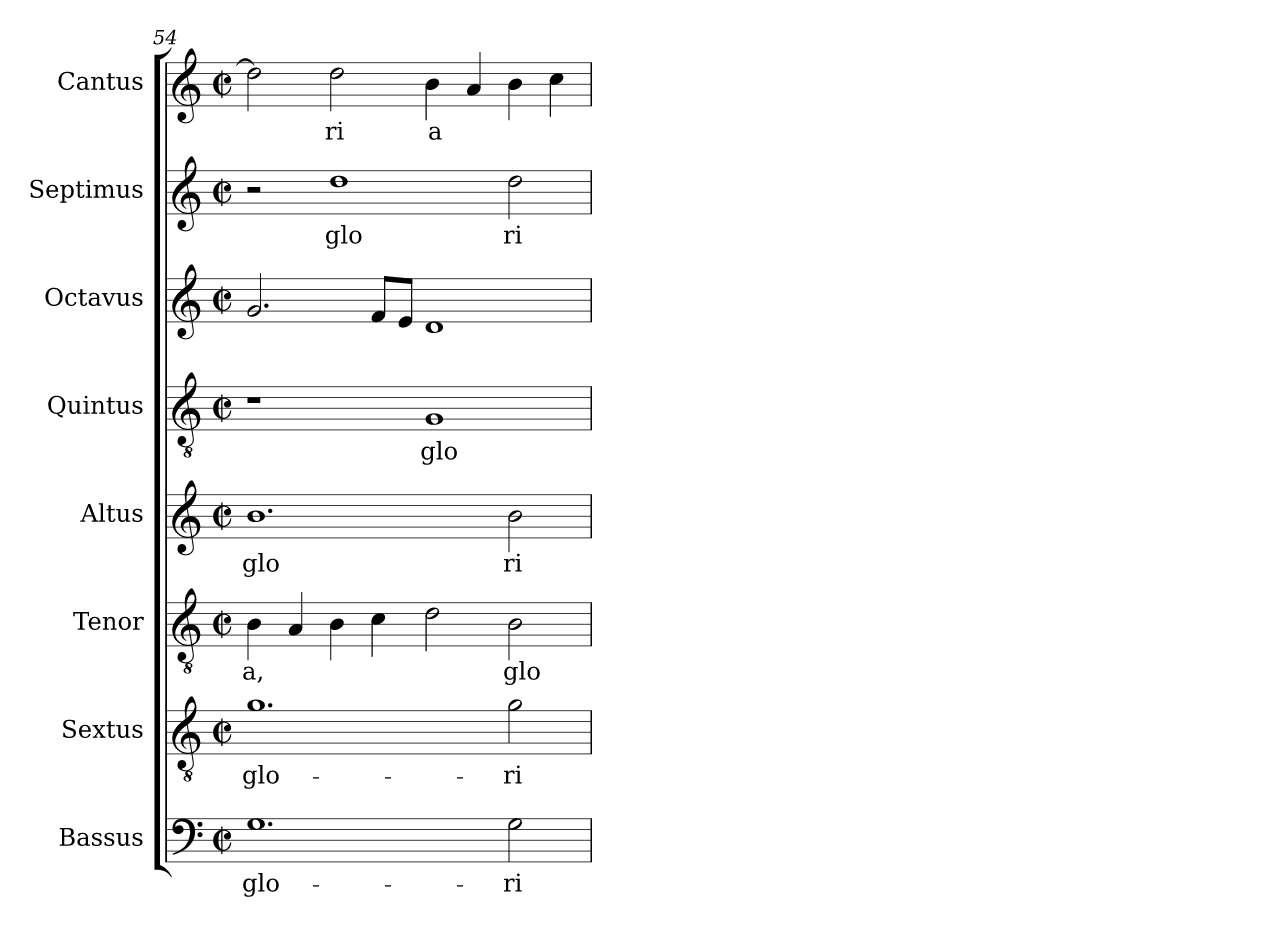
**kern	**text	**kern	**text	**kern	**text	**kern	**text	**kern	**text	**kern	**kern	**text	**kern	**text
*part8	*part8	*part7	*part7	*part6	*part6	*part5	*part5	*part4	*part4	*part3	*part2	*part2	*part1	*part1
*staff8	*staff8	*staff7	*staff7	*staff6	*staff6	*staff5	*staff5	*staff4	*staff4	*staff3	*staff2	*staff2	*staff1	*staff1
*I"Bassus	*	*I"Sextus	*	*I"Tenor	*	*I"Altus	*	*I"Quintus	*	*I"Octavus	*I"Septimus	*	*I"Cantus	*
*clefF4	*	*clefGv2	*	*clefGv2	*	*clefG2	*	*clefGv2	*	*clefG2	*clefG2	*	*clefG2	*
*M2/2	*	*M2/2	*	*M2/2	*	*M2/2	*	*M2/2	*	*M2/2	*M2/2	*	*M2/2	*
*met(c|)	*	*met(c|)	*	*met(c|)	*	*met(c|)	*	*met(c|)	*	*met(c|)	*met(c|)	*	*met(c|)	*
=54	=54	=54	=54	=54	=54	=54	=54	=54	=54	=54	=54	=54	=54	=54
!	!LO:LY:b:cj	!	!LO:LY:b:cj	!	!LO:LY:b:cj	!	!LO:LY:b:cj	!	!	!	!	!	!	!
1.G	glo-	1.g	glo-	4B\	-a,	1.b	glo	1r	.	2.g/	2r	.	2dd\]	.
.	.	.	.	4A/	.	.	.	.	.	.	.	.	.	.
!	!	!	!	!	!	!	!	!	!	!	!	!LO:LY:b:cj	!	!LO:LY:b:cj
.	.	.	.	4B\	.	.	.	.	.	.	1dd	glo	2dd\	ri
.	.	.	.	4c\	.	.	.	.	.	8f/L	.	.	.	.
.	.	.	.	.	.	.	.	.	.	8e/J	.	.	.	.
!	!	!	!	!	!	!	!	!	!LO:LY:b:cj	!	!	!	!	!LO:LY:b:cj
.	.	.	.	2d\	.	.	.	1G	glo-	1d	.	.	4b\	a
.	.	.	.	.	.	.	.	.	.	.	.	.	4a/	.
!	!LO:LY:b:cj	!	!LO:LY:b:cj	!	!LO:LY:b	!	!LO:LY:b:cj	!	!	!	!	!LO:LY:b:cj	!	!
2G\	-ri-	2g\	-ri-	2B\	glo-	2b\	ri	.	.	.	2dd\	ri	4b\	.
.	.	.	.	.	.	.	.	.	.	.	.	.	4cc\	.
=	=	=	=	=	=	=	=	=	=	=	=	=	=	=
*-	*-	*-	*-	*-	*-	*-	*-	*-	*-	*-	*-	*-	*-	*-
